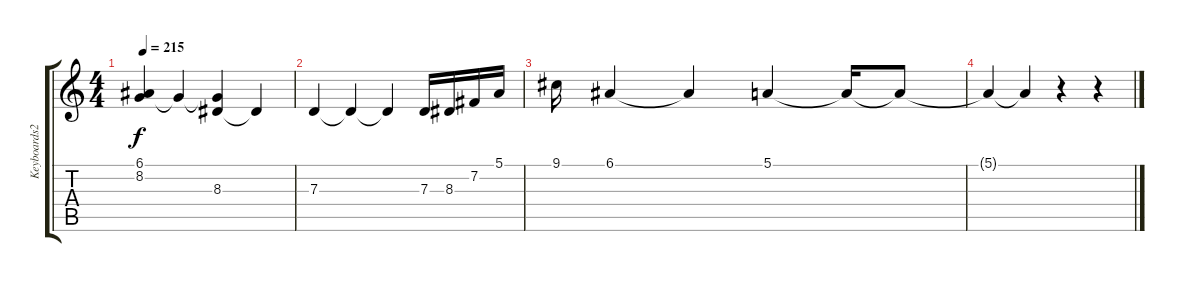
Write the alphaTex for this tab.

\track ("Keyboards2" "Keyboards2") {instrument lead8bassandlead}
\staff {score tabs}
\tuning (E4 B3 G3 D3 A2 E2) {hide}
\ts (4 4)
\tempo 215
\clef g2
\ks c
(6.1{t} 8.2).4{dy f} 8.2{t}.4 (8.2{t} 8.3).4 8.3{t}.4 |
7.3.4 7.3{t}.4 7.3{t}.4 7.3.16 8.3.16 7.2.16 5.1.16 |
9.1.16 6.1.4 6.1{t}.4 5.1.4 5.1{t}.16 5.1{t}.8 |
5.1{t}.4 5.1{t}.4 r.4 r.4
